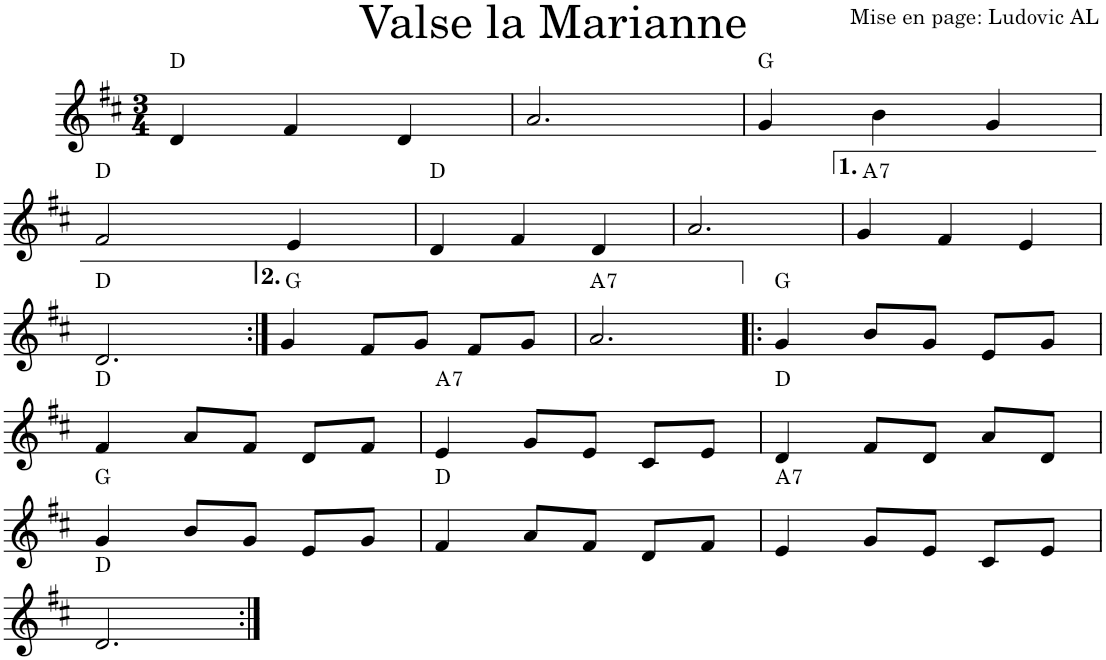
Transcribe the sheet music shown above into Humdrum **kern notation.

**kern	**harte
*part1	*part1
*staff1	*
*I"Voice	*
*I'V	*
*clefG2	*
*k[f#c#]	*
*M3/4	*
=1	=1
4d/	D:maj
4f#/	.
4d/	.
=2	=2
2.a/	.
=3	=3
4g/	G:maj
4b\	.
4g/	.
!!LO:LB:g=z
=4	=4
2f#/	D:maj
4e/	.
=5	=5
4d/	D:maj
4f#/	.
4d/	.
=6	=6
2.a/	.
=7	=7
!	!LO:H:kt=7
4g/	A:7
4f#/	.
4e/	.
!!LO:LB:g=z
=8	=8
2.d/	D:maj
=9:|!	=9:|!
4g/	G:maj
8f#/L	.
8g/J	.
8f#/L	.
8g/J	.
=10	=10
!	!LO:H:kt=7
2.a/	A:7
=11!|:	=11!|:
4g/	G:maj
8b/L	.
8g/J	.
8e/L	.
8g/J	.
!!LO:LB:g=z
=12	=12
4f#/	D:maj
8a/L	.
8f#/J	.
8d/L	.
8f#/J	.
=13	=13
!	!LO:H:kt=7
4e/	A:7
8g/L	.
8e/J	.
8c#/L	.
8e/J	.
=14	=14
4d/	D:maj
8f#/L	.
8d/J	.
8a/L	.
8d/J	.
!!LO:LB:g=z
=15	=15
4g/	G:maj
8b/L	.
8g/J	.
8e/L	.
8g/J	.
=16	=16
4f#/	D:maj
8a/L	.
8f#/J	.
8d/L	.
8f#/J	.
=17	=17
!	!LO:H:kt=7
4e/	A:7
8g/L	.
8e/J	.
8c#/L	.
8e/J	.
!!LO:LB:g=z
=18	=18
2.d/	D:maj
=:|!	=:|!
*-	*-
